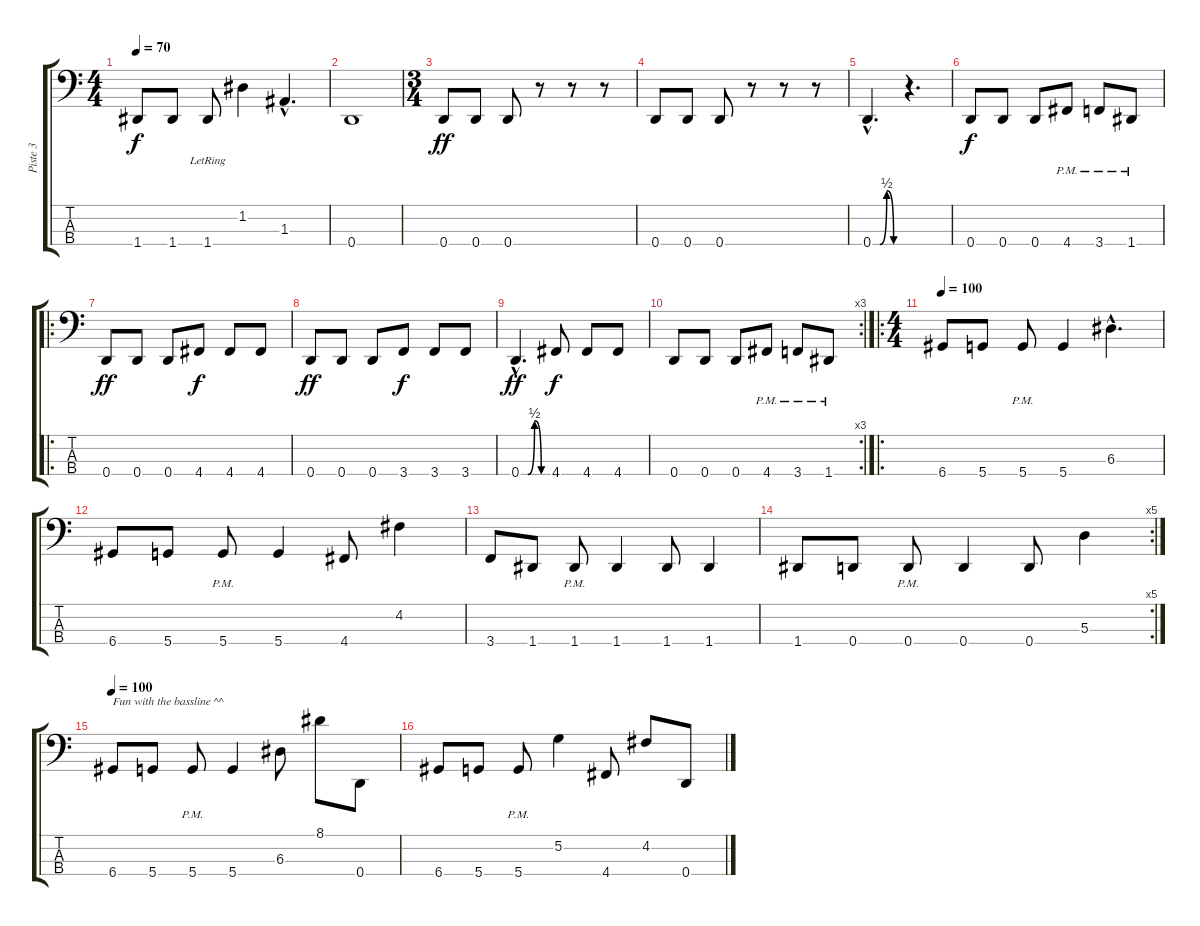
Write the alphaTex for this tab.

\track ("Piste 3" "Piste 3") {instrument electricbasspick}
\staff {score tabs}
\tuning (G2 D2 A1 D1) {hide}
\ts (4 4)
\tempo 70
\clef f4
\ks c
1.4.8{dy f} 1.4.8 1.4{lr}.8 1.2.4 1.3{hac}.4{d} |
0.4.1 |
\ts (3 4)
0.4.8{dy ff} 0.4.8 0.4.8 r.8 r.8 r.8 |
0.4.8 0.4.8 0.4.8 r.8 r.8 r.8 |
0.4{be (custom 0 0 15 0 30 2 45 0 60 0) hac}.4{d} r.4{d} |
0.4.8{dy f} 0.4.8 0.4.8 4.4{pm}.8 3.4{pm}.8 1.4{pm}.8 |
\ro
0.4.8{dy ff} 0.4.8 0.4.8 4.4.8{dy f} 4.4.8 4.4.8 |
0.4.8{dy ff} 0.4.8 0.4.8 3.4.8{dy f} 3.4.8 3.4.8 |
0.4{be (custom 0 0 15 0 30 2 45 0 60 0) hac}.4{d dy ff} 4.4.8{dy f} 4.4.8 4.4.8 |
\rc 3
0.4.8 0.4.8 0.4.8 4.4{pm}.8 3.4{pm}.8 1.4{pm}.8 |
\ro
\ts (4 4)
\tempo 100
6.4.8 5.4.8 5.4{pm}.8 5.4.4 6.3{hac}.4{d} |
6.4.8 5.4.8 5.4{pm}.8 5.4.4 4.4.8 4.2.4 |
3.4.8 1.4.8 1.4{pm}.8 1.4.4 1.4.8 1.4.4 |
\rc 5
1.4.8 0.4.8 0.4{pm}.8 0.4.4 0.4.8 5.3.4 |
\tempo 100
6.4.8{txt "Fun with the bassline ^^"} 5.4.8 5.4{pm}.8 5.4.4 6.3.8 8.1.8 0.4.8 |
6.4.8 5.4.8 5.4{pm}.8 5.2.4 4.4.8 4.2.8 0.4.8
